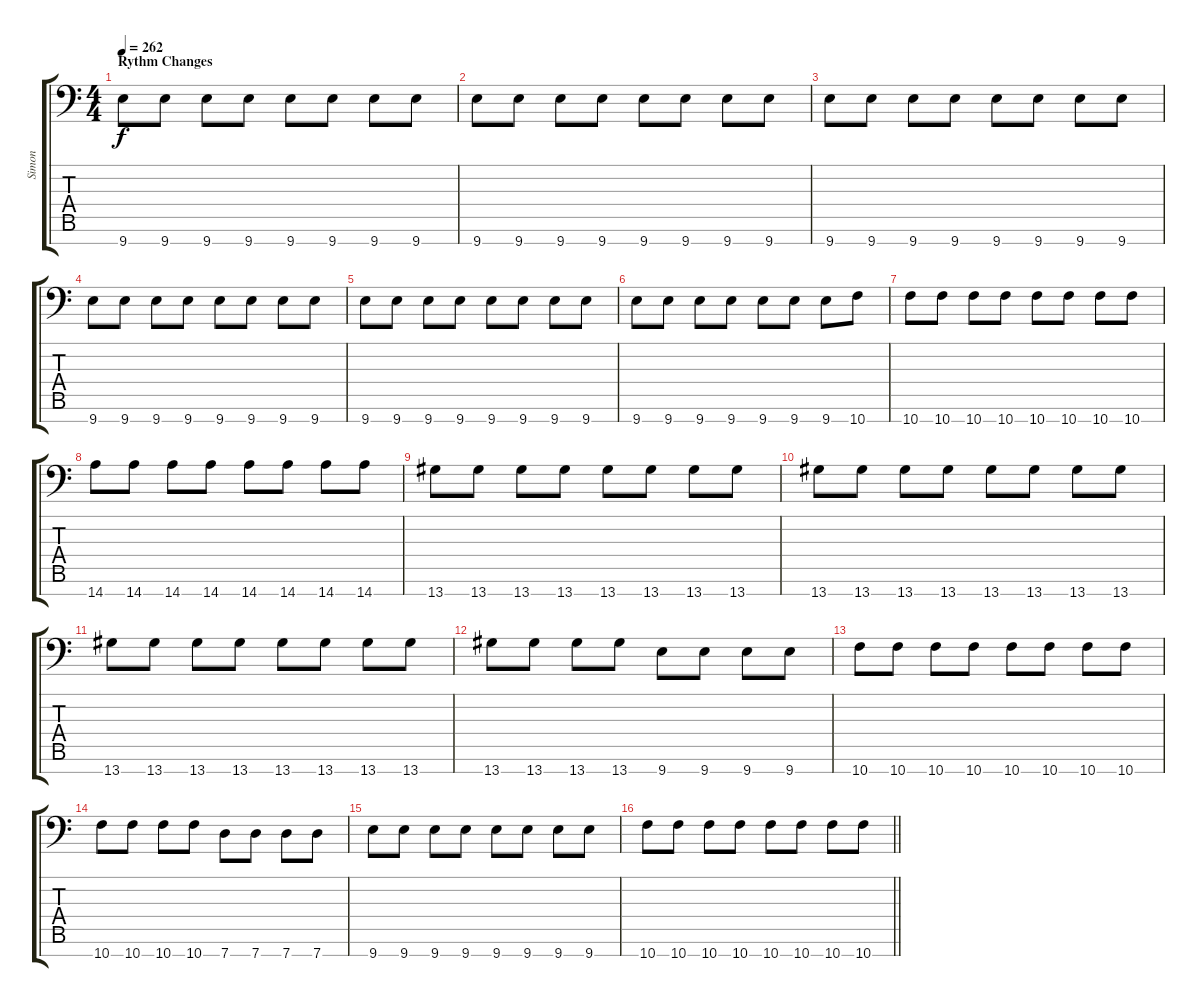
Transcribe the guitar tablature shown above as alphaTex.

\track ("Simon" "Simon") {instrument distortionguitar}
\staff {score tabs}
\tuning (D4 A3 F3 C3 G2 D2 G1) {hide}
\ts (4 4)
\section ("" "Rythm Changes")
\tempo 262
\clef f4
\ks c
9.7.8{dy f} 9.7.8 9.7.8 9.7.8 9.7.8 9.7.8 9.7.8 9.7.8 |
9.7.8 9.7.8 9.7.8 9.7.8 9.7.8 9.7.8 9.7.8 9.7.8 |
9.7.8 9.7.8 9.7.8 9.7.8 9.7.8 9.7.8 9.7.8 9.7.8 |
9.7.8 9.7.8 9.7.8 9.7.8 9.7.8 9.7.8 9.7.8 9.7.8 |
9.7.8 9.7.8 9.7.8 9.7.8 9.7.8 9.7.8 9.7.8 9.7.8 |
9.7.8 9.7.8 9.7.8 9.7.8 9.7.8 9.7.8 9.7.8 10.7.8 |
10.7.8 10.7.8 10.7.8 10.7.8 10.7.8 10.7.8 10.7.8 10.7.8 |
14.7.8 14.7.8 14.7.8 14.7.8 14.7.8 14.7.8 14.7.8 14.7.8 |
13.7.8 13.7.8 13.7.8 13.7.8 13.7.8 13.7.8 13.7.8 13.7.8 |
13.7.8 13.7.8 13.7.8 13.7.8 13.7.8 13.7.8 13.7.8 13.7.8 |
13.7.8 13.7.8 13.7.8 13.7.8 13.7.8 13.7.8 13.7.8 13.7.8 |
13.7.8 13.7.8 13.7.8 13.7.8 9.7.8 9.7.8 9.7.8 9.7.8 |
10.7.8 10.7.8 10.7.8 10.7.8 10.7.8 10.7.8 10.7.8 10.7.8 |
10.7.8 10.7.8 10.7.8 10.7.8 7.7.8 7.7.8 7.7.8 7.7.8 |
9.7.8 9.7.8 9.7.8 9.7.8 9.7.8 9.7.8 9.7.8 9.7.8 |
\barLineRight lightlight
10.7.8 10.7.8 10.7.8 10.7.8 10.7.8 10.7.8 10.7.8 10.7.8
